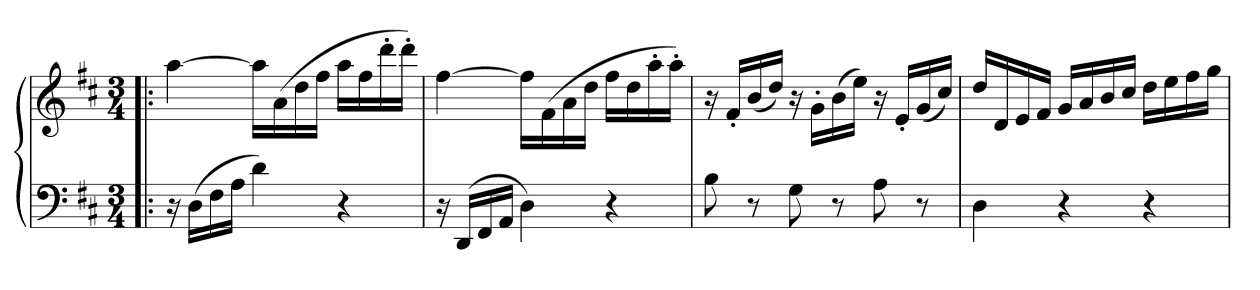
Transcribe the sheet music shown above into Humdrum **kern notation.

**kern	**kern
*part1	*part1
*staff2	*staff1
*clefF4	*clefG2
*k[f#c#]	*k[f#c#]
*M3/4	*M3/4
=!|:	=!|:
16r	[4aa
(16DLL	.
16F#	.
16AJJ	.
4d)	16aaLL]
.	(16a
.	16dd
.	16ff#JJ
4r	16aaLL
.	16ff#
.	16ddd'
.	16ddd'JJ)
=	=
16r	[4ff#
(16DDLL	.
16FF#	.
16AAJJ	.
4D)	16ff#LL]
.	(16f#
.	16a
.	16ddJJ
4r	16ff#LL
.	16dd
.	16aa'
.	16aa'JJ)
=	=
8B	16r
.	16f#'LL
8r	(16b
.	16ddJJ)
8G	16r
.	16g'LL
8r	(16b
.	16eeJJ)
8A	16r
.	16e'LL
8r	(16g
.	16cc#JJ)
=	=
4D	16ddLL
.	16d
.	16e
.	16f#JJ
4r	16gLL
.	16a
.	16b
.	16cc#JJ
4r	16ddLL
.	16ee
.	16ff#
.	16ggJJ
=	=
*-	*-
